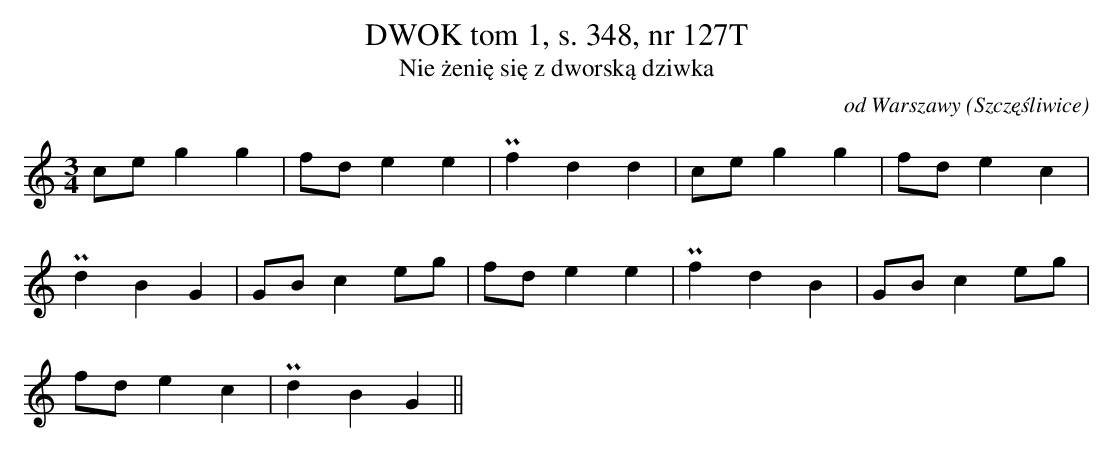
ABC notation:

X:1
T: DWOK tom 1, s. 348, nr 127T
T: Nie żenię się z dworską dziwka
O: od Warszawy (Szczęśliwice)
M: 3/4
L: 1/8
K: C
ceg2g2 | fde2e2 | Pf2d2d2 | ceg2g2 | fde2c2 |
Pd2B2G2 | GBc2eg | fde2e2 | Pf2d2B2 | GBc2eg |
fde2c2 | Pd2B2G2||
